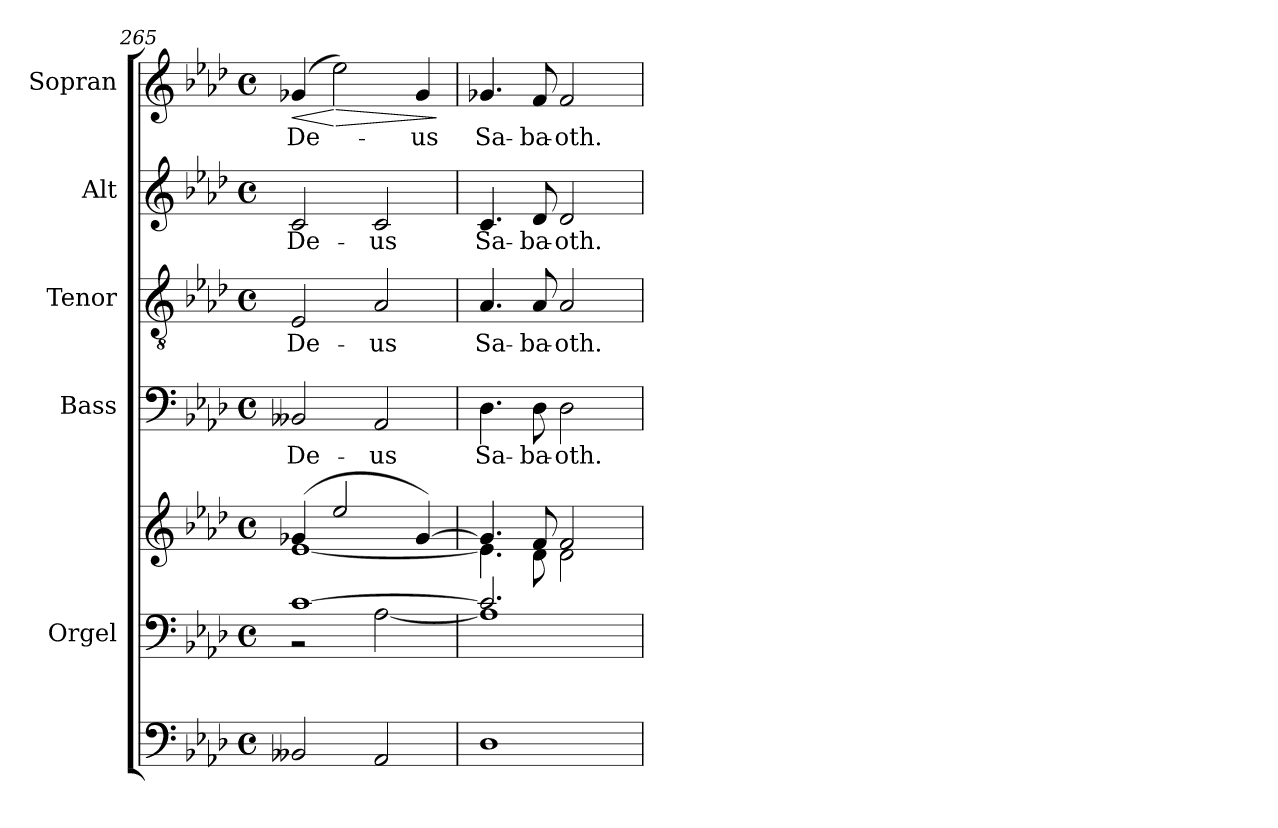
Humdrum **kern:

**kern	**kern	**kern	**kern	**text	**kern	**text	**kern	**text	**kern	**text	**dynam
*part6	*part5	*part5	*part4	*part4	*part3	*part3	*part2	*part2	*part1	*part1	*part1
*staff7	*staff6	*staff5	*staff4	*staff4	*staff3	*staff3	*staff2	*staff2	*staff1	*staff1	*staff1
*	*I"Orgel	*	*I"Bass	*	*I"Tenor	*	*I"Alt	*	*I"Sopran	*	*
*	*I'Org.	*	*I'B	*	*I'T	*	*I'A	*	*I'S	*	*
!!LO:PB:g=z
*clefF4	*clefF4	*clefG2	*clefF4	*	*clefGv2	*	*clefG2	*	*clefG2	*	*
*ITrd7c12	*	*	*	*	*	*	*	*	*	*	*
*k[b-e-a-d-]	*k[b-e-a-d-]	*k[b-e-a-d-]	*k[b-e-a-d-]	*	*k[b-e-a-d-]	*	*k[b-e-a-d-]	*	*k[b-e-a-d-]	*	*
*A-:	*A-:	*A-:	*A-:	*	*A-:	*	*A-:	*	*A-:	*	*
*M4/4	*M4/4	*M4/4	*M4/4	*	*M4/4	*	*M4/4	*	*M4/4	*	*
*met(c)	*met(c)	*met(c)	*met(c)	*	*met(c)	*	*met(c)	*	*met(c)	*	*
=265	=265	=265	=265	=265	=265	=265	=265	=265	=265	=265	=265
*	*^	*^	*	*	*	*	*	*	*	*	*
!	!	!	!	!	!	!LO:LY:b	!	!LO:LY:b	!	!LO:LY:b	!	!LO:LY:b	!LO:HP:b
2BBB--X/	[>1c	2r	(>4g-X/	[<1e-	2BB--X/	De-	2E-/	De-	2c/	De-	(4g-X/	De-	<
!	!	!	!	!	!	!	!	!	!	!	!	!	!LO:HP:n=1:b
.	.	.	2ee-/	.	.	.	.	.	.	.	2ee-\)	.	[ >
!	!	!	!	!	!	!LO:LY:b	!	!LO:LY:b	!	!LO:LY:b	!	!	!
2AAA-/	.	[<2A-\	.	.	2AA-/	-us	2A-/	-us	2c/	-us	.	.	.
!	!	!	!	!	!	!	!	!	!	!	!	!LO:LY:b	!
.	.	.	[>4g-/)	.	.	.	.	.	.	.	4g-/	-us	.
*	*v	*v	*	*	*	*	*	*	*	*	*	*	*
*	*	*v	*v	*	*	*	*	*	*	*	*	*
.	.	.	.	.	.	.	.	.	.	.	]
=266	=266	=266	=266	=266	=266	=266	=266	=266	=266	=266	=266
*	*^	*^	*	*	*	*	*	*	*	*	*
!	!	!	!	!	!	!LO:LY:b	!	!LO:LY:b	!	!LO:LY:b	!	!LO:LY:b	!
1DD-	2.c/]	1A-]	4.g-/]	4.e-\]	4.D-\	Sa-	4.A-/	Sa-	4.c/	Sa-	4.g-X/	Sa-	.
!	!	!	!	!	!	!LO:LY:b	!	!LO:LY:b	!	!LO:LY:b	!	!LO:LY:b	!
.	.	.	8f/	8d-\	8D-\	-ba-	8A-/	-ba-	8d-/	-ba-	8f/	-ba-	.
!	!	!	!	!	!	!LO:LY:b	!	!LO:LY:b	!	!LO:LY:b	!	!LO:LY:b	!
.	.	.	2f/	2d-\	2D-\	-oth.	2A-/	-oth.	2d-/	-oth.	2f/	-oth.	.
.	4ryy	.	.	.	.	.	.	.	.	.	.	.	.
*	*v	*v	*	*	*	*	*	*	*	*	*	*	*
*	*	*v	*v	*	*	*	*	*	*	*	*	*
=	=	=	=	=	=	=	=	=	=	=	=
*-	*-	*-	*-	*-	*-	*-	*-	*-	*-	*-	*-
